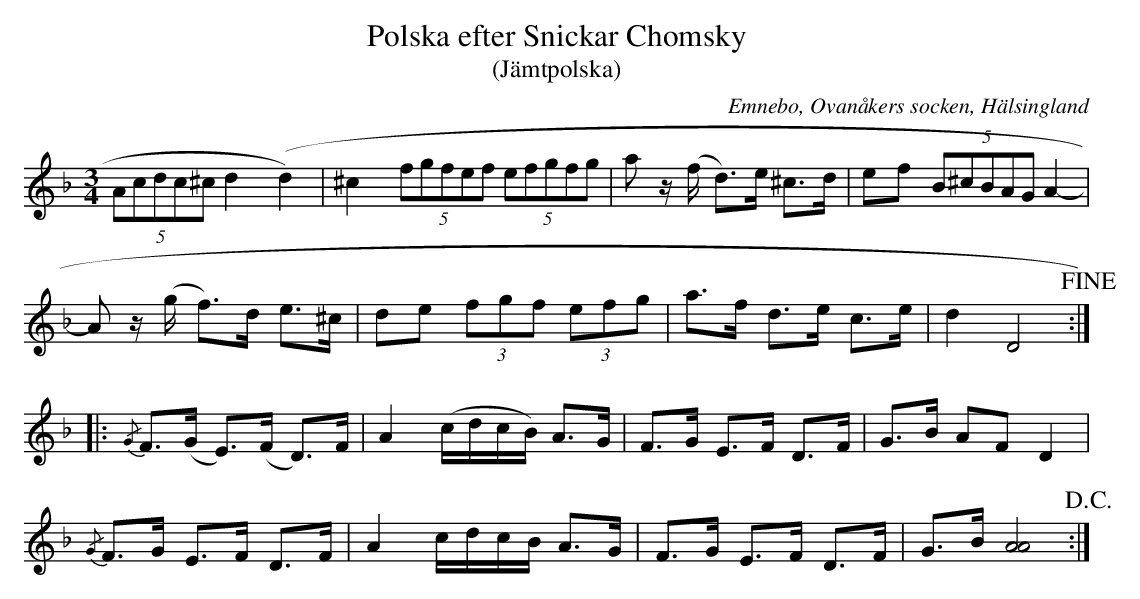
X:1
T: Polska efter Snickar Chomsky
T: (Jämtpolska)
O: Emnebo, Ovanåkers socken, Hälsingland
M: 3/4
L: 1/16
K: Dm
(5:2A2c2d2c2^c2 d4 (d4)' | ^c4 (5:2f2g2f2e2f2 (5:2e2f2g2f2g2 | a2 z(f d2)>e2 ^c2>d2 | e2f2 (5:2B2^c2B2A2G2 A4- |
A2 z(g f2)>d2     e2>^c2 | d2e2 (3f2g2f2 (3e2f2g2 | a2>f2 d2>e2 c2>e2 | d4   D8 !fine! ::
{/G}F2>(G2 E2>)(F2 D2>)F2 | A4 (cdcB) A2>G2 | F2>G2 E2>F2 D2>F2 | G2>B2 A2F2  D4      |
{/G}F2>G2  E2>F2   D2>F2  | A4  cdcB  A2>G2 | F2>G2 E2>F2 D2>F2 | G2>B2 [AA]8 !D.C.! :|
